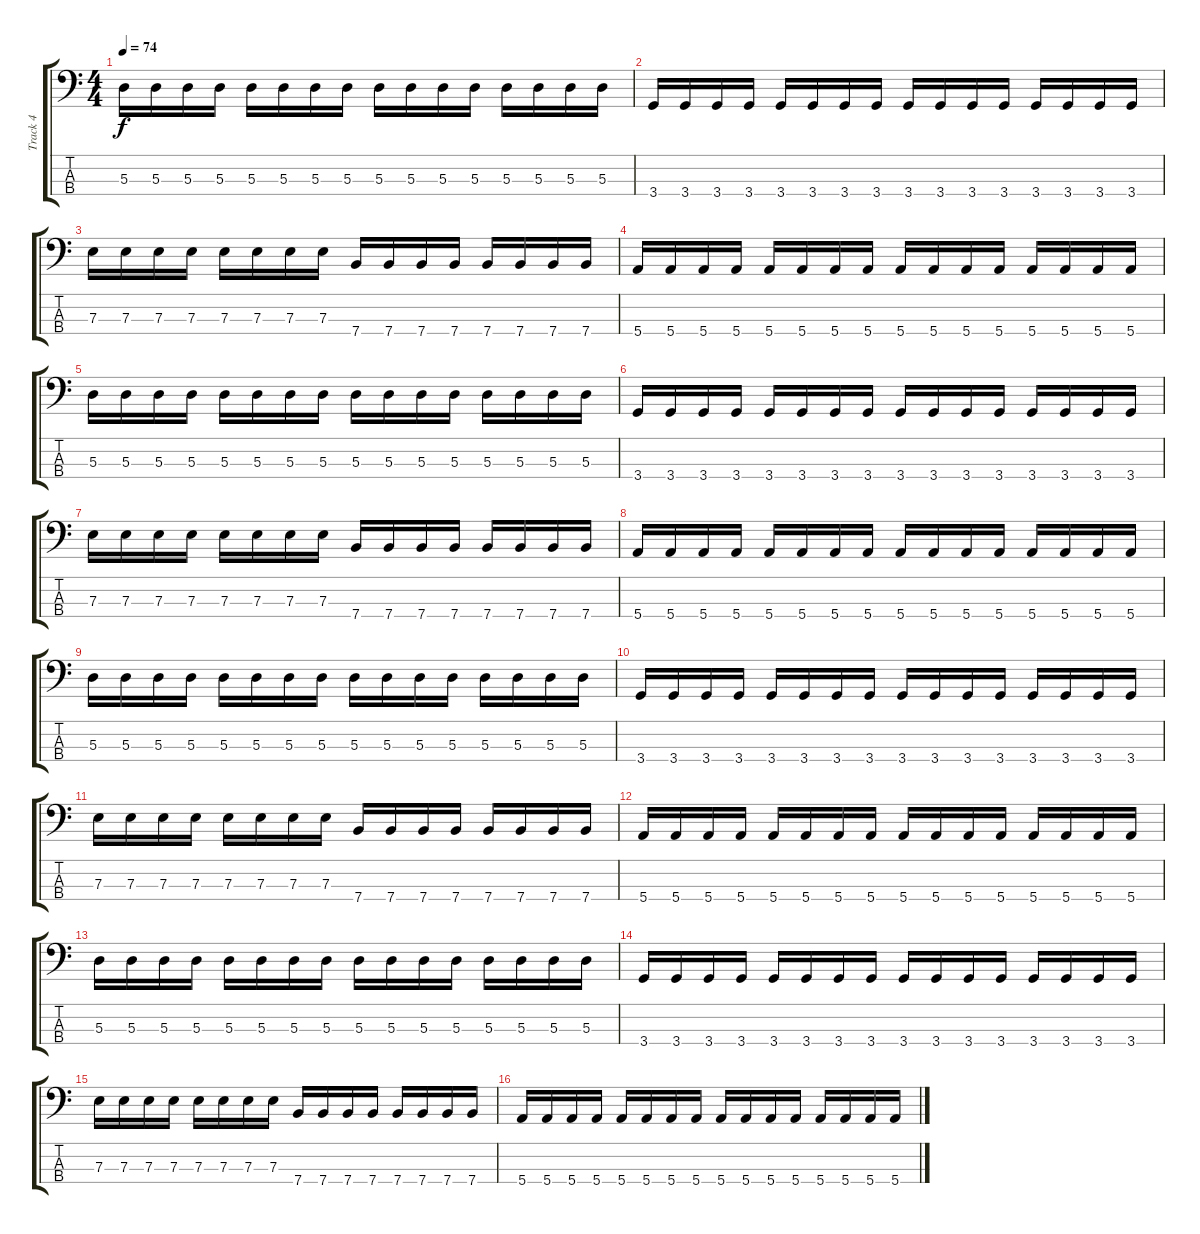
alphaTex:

\track ("Track 4" "Track 4") {instrument electricbassfinger}
\staff {score tabs}
\tuning (G2 D2 A1 E1) {hide}
\ts (4 4)
\tempo 74
\clef f4
\ks c
5.3.16{dy f} 5.3.16 5.3.16 5.3.16 5.3.16 5.3.16 5.3.16 5.3.16 5.3.16 5.3.16 5.3.16 5.3.16 5.3.16 5.3.16 5.3.16 5.3.16 |
3.4.16 3.4.16 3.4.16 3.4.16 3.4.16 3.4.16 3.4.16 3.4.16 3.4.16 3.4.16 3.4.16 3.4.16 3.4.16 3.4.16 3.4.16 3.4.16 |
7.3.16 7.3.16 7.3.16 7.3.16 7.3.16 7.3.16 7.3.16 7.3.16 7.4.16 7.4.16 7.4.16 7.4.16 7.4.16 7.4.16 7.4.16 7.4.16 |
5.4.16 5.4.16 5.4.16 5.4.16 5.4.16 5.4.16 5.4.16 5.4.16 5.4.16 5.4.16 5.4.16 5.4.16 5.4.16 5.4.16 5.4.16 5.4.16 |
5.3.16 5.3.16 5.3.16 5.3.16 5.3.16 5.3.16 5.3.16 5.3.16 5.3.16 5.3.16 5.3.16 5.3.16 5.3.16 5.3.16 5.3.16 5.3.16 |
3.4.16 3.4.16 3.4.16 3.4.16 3.4.16 3.4.16 3.4.16 3.4.16 3.4.16 3.4.16 3.4.16 3.4.16 3.4.16 3.4.16 3.4.16 3.4.16 |
7.3.16 7.3.16 7.3.16 7.3.16 7.3.16 7.3.16 7.3.16 7.3.16 7.4.16 7.4.16 7.4.16 7.4.16 7.4.16 7.4.16 7.4.16 7.4.16 |
5.4.16 5.4.16 5.4.16 5.4.16 5.4.16 5.4.16 5.4.16 5.4.16 5.4.16 5.4.16 5.4.16 5.4.16 5.4.16 5.4.16 5.4.16 5.4.16 |
5.3.16 5.3.16 5.3.16 5.3.16 5.3.16 5.3.16 5.3.16 5.3.16 5.3.16 5.3.16 5.3.16 5.3.16 5.3.16 5.3.16 5.3.16 5.3.16 |
3.4.16 3.4.16 3.4.16 3.4.16 3.4.16 3.4.16 3.4.16 3.4.16 3.4.16 3.4.16 3.4.16 3.4.16 3.4.16 3.4.16 3.4.16 3.4.16 |
7.3.16 7.3.16 7.3.16 7.3.16 7.3.16 7.3.16 7.3.16 7.3.16 7.4.16 7.4.16 7.4.16 7.4.16 7.4.16 7.4.16 7.4.16 7.4.16 |
5.4.16 5.4.16 5.4.16 5.4.16 5.4.16 5.4.16 5.4.16 5.4.16 5.4.16 5.4.16 5.4.16 5.4.16 5.4.16 5.4.16 5.4.16 5.4.16 |
5.3.16 5.3.16 5.3.16 5.3.16 5.3.16 5.3.16 5.3.16 5.3.16 5.3.16 5.3.16 5.3.16 5.3.16 5.3.16 5.3.16 5.3.16 5.3.16 |
3.4.16 3.4.16 3.4.16 3.4.16 3.4.16 3.4.16 3.4.16 3.4.16 3.4.16 3.4.16 3.4.16 3.4.16 3.4.16 3.4.16 3.4.16 3.4.16 |
7.3.16 7.3.16 7.3.16 7.3.16 7.3.16 7.3.16 7.3.16 7.3.16 7.4.16 7.4.16 7.4.16 7.4.16 7.4.16 7.4.16 7.4.16 7.4.16 |
5.4.16 5.4.16 5.4.16 5.4.16 5.4.16 5.4.16 5.4.16 5.4.16 5.4.16 5.4.16 5.4.16 5.4.16 5.4.16 5.4.16 5.4.16 5.4.16
